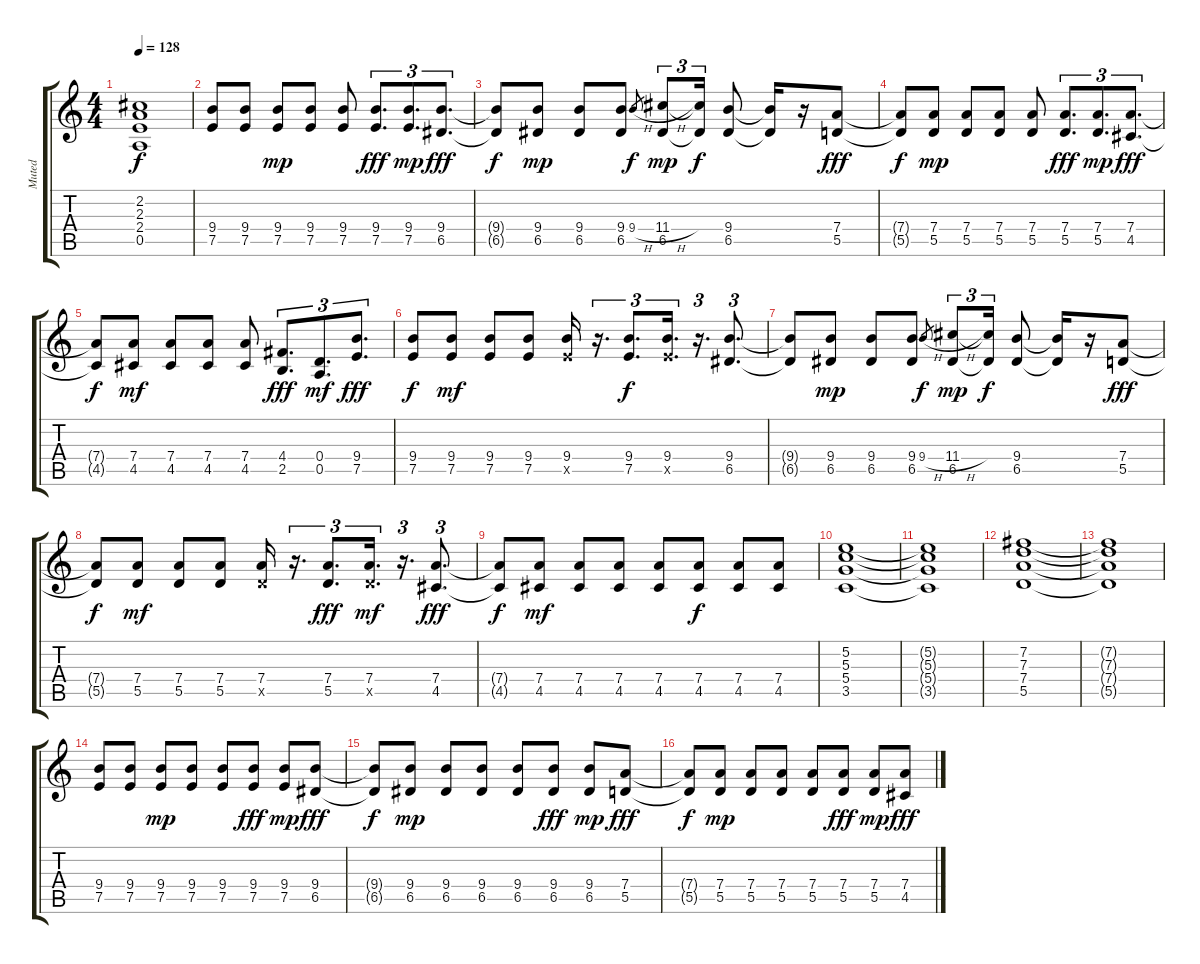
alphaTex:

\track ("Muted" "Muted") {instrument electricguitarmuted}
\staff {score tabs}
\tuning (E4 B3 G3 D3 A2 E2) {hide}
\ts (4 4)
\tempo 128
\clef g2
\ks c
(2.2{t} 2.3{t} 2.4{t} 0.5{t}).1{dy f} |
(9.4 7.5).8 (9.4 7.5).8 (9.4 7.5).8{dy mp} (9.4 7.5).8 (9.4 7.5).8 (9.4 7.5).8{d tu (3 2) dy fff} (9.4 7.5).8{d tu (3 2) dy mp} (9.4 6.5).8{d tu (3 2) dy fff} |
(9.4{t} 6.5{t}).8{dy f} (9.4 6.5).8{dy mp} (9.4 6.5).8 (9.4 6.5).8 9.4{h}.8{gr dy f} (11.4{h} 6.5).8{tu (3 2) dy mp} (11.4{t} 6.5{t}).16{tu (3 2) dy f} (9.4 6.5).8 (9.4{t} 6.5{t}).16 r.16 (7.4 5.5).8{dy fff} |
(7.4{t} 5.5{t}).8{dy f} (7.4 5.5).8{dy mp} (7.4 5.5).8 (7.4 5.5).8 (7.4 5.5).8 (7.4 5.5).8{d tu (3 2) dy fff} (7.4 5.5).8{d tu (3 2) dy mp} (7.4 4.5).8{d tu (3 2) dy fff} |
(7.4{t} 4.5{t}).8{dy f} (7.4 4.5).8{dy mf} (7.4 4.5).8 (7.4 4.5).8 (7.4 4.5).8 (4.4 2.5).8{d tu (3 2) dy fff} (0.4 0.5).8{d tu (3 2) dy mf} (9.4 7.5).8{d tu (3 2) dy fff} |
(9.4 7.5).8{dy f} (9.4 7.5).8{dy mf} (9.4 7.5).8 (9.4 7.5).8 (9.4 7.5{x}).16 r.16{d tu (3 2)} (9.4 7.5).8{d tu (3 2) dy f} (9.4 7.5{x}).16{d tu (3 2)} r.16{d tu (3 2)} (9.4 6.5).8{d tu (3 2)} |
(9.4{t} 6.5{t}).8 (9.4 6.5).8{dy mp} (9.4 6.5).8 (9.4 6.5).8 9.4{h}.8{gr dy f} (11.4{h} 6.5).8{tu (3 2) dy mp} (11.4{t} 6.5{t}).16{tu (3 2) dy f} (9.4 6.5).8 (9.4{t} 6.5{t}).16 r.16 (7.4 5.5).8{dy fff} |
(7.4{t} 5.5{t}).8{dy f} (7.4 5.5).8{dy mf} (7.4 5.5).8 (7.4 5.5).8 (7.4 5.5{x}).16 r.16{d tu (3 2)} (7.4 5.5).8{d tu (3 2) dy fff} (7.4 5.5{x}).16{d tu (3 2) dy mf} r.16{d tu (3 2)} (7.4 4.5).8{d tu (3 2) dy fff} |
(7.4{t} 4.5{t}).8{dy f} (7.4 4.5).8{dy mf} (7.4 4.5).8 (7.4 4.5).8 (7.4 4.5).8 (7.4 4.5).8{dy f} (7.4 4.5).8 (7.4 4.5).8 |
(5.2 5.3 5.4 3.5).1 |
(5.2{t} 5.3{t} 5.4{t} 3.5{t}).1 |
(7.2 7.3 7.4 5.5).1 |
(7.2{t} 7.3{t} 7.4{t} 5.5{t}).1 |
(9.4 7.5).8 (9.4 7.5).8 (9.4 7.5).8{dy mp} (9.4 7.5).8 (9.4 7.5).8 (9.4 7.5).8{dy fff} (9.4 7.5).8{dy mp} (9.4 6.5).8{dy fff} |
(9.4{t} 6.5{t}).8{dy f} (9.4 6.5).8{dy mp} (9.4 6.5).8 (9.4 6.5).8 (9.4 6.5).8 (9.4 6.5).8{dy fff} (9.4 6.5).8{dy mp} (7.4 5.5).8{dy fff} |
(7.4{t} 5.5{t}).8{dy f} (7.4 5.5).8{dy mp} (7.4 5.5).8 (7.4 5.5).8 (7.4 5.5).8 (7.4 5.5).8{dy fff} (7.4 5.5).8{dy mp} (7.4 4.5).8{dy fff}
